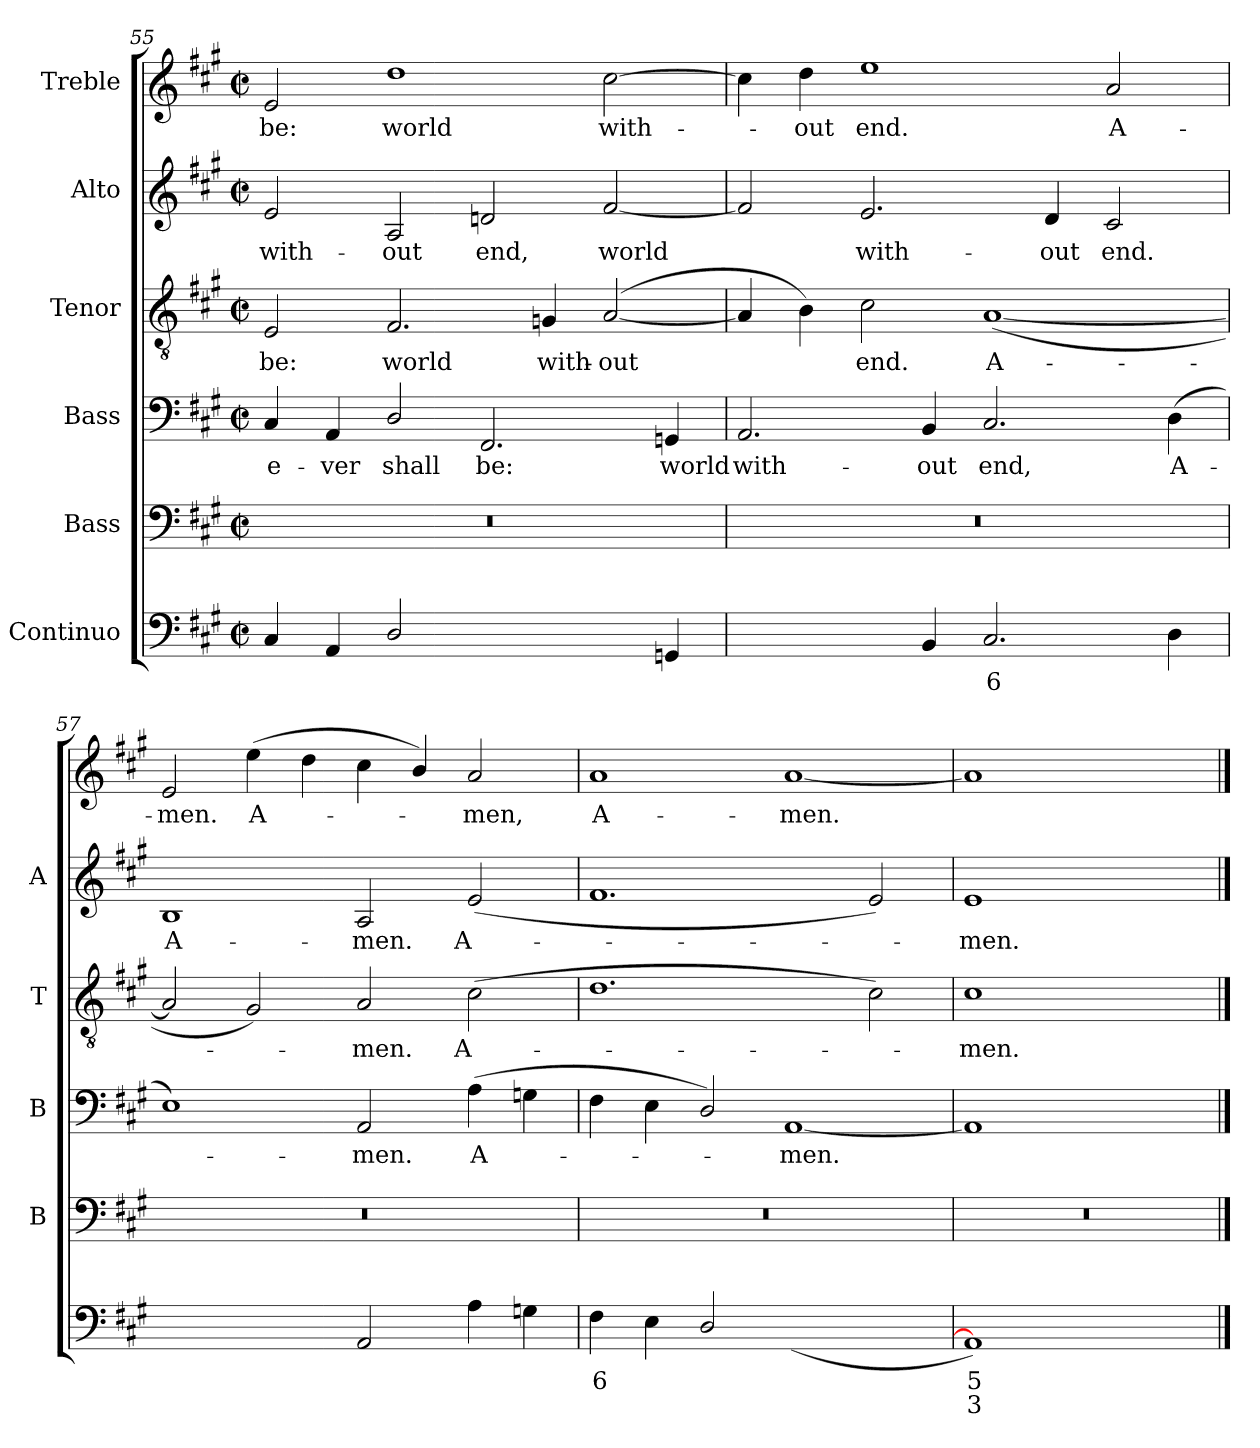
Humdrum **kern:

**kern	**text	**text	**kern	**kern	**text	**kern	**text	**kern	**text	**kern	**text
*part6	*part6	*part6	*part5	*part4	*part4	*part3	*part3	*part2	*part2	*part1	*part1
*staff6	*staff6	*staff6	*staff5	*staff4	*staff4	*staff3	*staff3	*staff2	*staff2	*staff1	*staff1
*I"Continuo	*	*	*I"Bass	*I"Bass	*	*I"Tenor	*	*I"Alto	*	*I"Treble	*
*	*	*	*I'B	*I'B	*	*I'T	*	*I'A	*	*	*
!!LO:LB:g=z
*clefF4	*	*	*clefF4	*clefF4	*	*clefGv2	*	*clefG2	*	*clefG2	*
*k[f#c#g#]	*	*	*k[f#c#g#]	*k[f#c#g#]	*	*k[f#c#g#]	*	*k[f#c#g#]	*	*k[f#c#g#]	*
*A:	*	*	*A:	*A:	*	*A:	*	*A:	*	*A:	*
*M4/2	*	*	*M4/2	*M4/2	*	*M4/2	*	*M4/2	*	*M4/2	*
*met(c|)	*	*	*met(c|)	*met(c|)	*	*met(c|)	*	*met(c|)	*	*met(c|)	*
=55	=55	=55	=55	=55	=55	=55	=55	=55	=55	=55	=55
!	!	!	!	!	!LO:LY:b	!	!LO:LY:b	!	!LO:LY:b	!	!LO:LY:b
4C#	.	.	0r	4C#	e-	2E	be:	2e	with-	2e	be:
!	!	!	!	!	!LO:LY:b	!	!	!	!	!	!
4AA	.	.	.	4AA	-ver	.	.	.	.	.	.
!	!	!	!	!	!LO:LY:b	!	!LO:LY:b	!	!LO:LY:b	!	!LO:LY:b
2D/	.	.	.	2D/	shall	2.F#	world	2A	-out	1dd	world
!	!LO:LY:b	!	!	!	!LO:LY:b	!	!	!	!LO:LY:b	!	!
[2FF#yy	6	.	.	2.FF#	be:	.	.	2dn	end,	.	.
!	!	!	!	!	!	!	!LO:LY:b	!	!	!	!
.	.	.	.	.	.	4Gn	with-	.	.	.	.
!	!LO:LY:b	!	!	!	!	!	!LO:LY:b	!	!LO:LY:b	!	!LO:LY:b
4FF#yy]	5	.	.	.	.	(<[2A	-out	[2f#	world	[2cc#	with-
!	!	!	!	!	!LO:LY:b	!	!	!	!	!	!
4GGn	.	.	.	4GGn	world	.	.	.	.	.	.
=56	=56	=56	=56	=56	=56	=56	=56	=56	=56	=56	=56
!	!LO:LY:b	!	!	!	!LO:LY:b	!	!	!	!	!	!
[2AAyy	6	.	0r	2.AA	with-	4A]	.	2f#]	.	4cc#]	.
!	!	!	!	!	!	!	!	!	!	!	!LO:LY:b
.	.	.	.	.	.	4B)	.	.	.	4dd	out
!	!LO:LY:b	!	!	!	!	!	!LO:LY:b	!	!LO:LY:b	!	!LO:LY:b
4AAyy]	5	.	.	.	.	2c#	end.	2.e	with-	1ee	end.
!	!	!	!	!	!LO:LY:b	!	!	!	!	!	!
4BB	.	.	.	4BB	-out	.	.	.	.	.	.
!	!LO:LY:b	!	!	!	!LO:LY:b	!	!LO:LY:b	!	!	!	!
2.C#	6	.	.	2.C#	end,	(<[1A	A-	.	.	.	.
!	!	!	!	!	!	!	!	!	!LO:LY:b	!	!
.	.	.	.	.	.	.	.	4d	-out	.	.
!	!	!	!	!	!	!	!	!	!LO:LY:b	!	!LO:LY:b
.	.	.	.	.	.	.	.	2c#	end.	2a	A-
!	!	!	!	!	!LO:LY:b	!	!	!	!	!	!
4D	.	.	.	(>4D	A-	.	.	.	.	.	.
=57	=57	=57	=57	=57	=57	=57	=57	=57	=57	=57	=57
!	!LO:LY:b	!	!	!	!	!	!	!	!LO:LY:b	!	!LO:LY:b
[2Eyy	4	.	0r	1E)	.	2A]	.	1B	A-	2e	-men.
!	!LO:LY:b	!	!	!	!	!	!	!	!	!	!LO:LY:b
2Eyy]	3	.	.	.	.	2G#)	.	.	.	(>4ee	A-
.	.	.	.	.	.	.	.	.	.	4dd	.
!	!	!	!	!	!LO:LY:b	!	!LO:LY:b	!	!LO:LY:b	!	!
2AA	.	.	.	2AA	men.	2A	men.	2A	-men.	4cc#	.
.	.	.	.	.	.	.	.	.	.	4b/)	.
!	!	!	!	!	!LO:LY:b	!	!LO:LY:b	!	!LO:LY:b	!	!LO:LY:b
4A	.	.	.	(>4A	A-	(>2c#	A-	(<2e	A-	2a	men,
4Gn	.	.	.	4Gn	.	.	.	.	.	.	.
=58	=58	=58	=58	=58	=58	=58	=58	=58	=58	=58	=58
!	!LO:LY:b	!	!	!	!	!	!	!	!	!	!LO:LY:b
4F#	6	.	0r	4F#	.	1.d	.	1.f#	.	1a	A-
4E	.	.	.	4E	.	.	.	.	.	.	.
2D/	.	.	.	2D/)	.	.	.	.	.	.	.
!	!LO:LY:b	!LO:LY:b	!	!	!LO:LY:b	!	!	!	!	!	!LO:LY:b
(>[2AA\yy	6	4	.	[1AA	men.	.	.	.	.	[1a	-men.
!	!LO:LY:b	!LO:LY:b	!	!	!	!	!	!	!	!	!
2AA\yy_	5	3	.	.	.	2c#)	.	2e)	.	.	.
=59	=59	=59	=59	=59	=59	=59	=59	=59	=59	=59	=59
!	!LO:LY:b	!LO:LY:b	!	!	!	!	!LO:LY:b	!	!LO:LY:b	!	!
1AA\])	5	3	0r	1AA]	.	1c#	men.	1e	men.	1a]	.
1ryy	.	.	.	1ryy	.	1ryy	.	1ryy	.	1ryy	.
==	==	==	==	==	==	==	==	==	==	==	==
*-	*-	*-	*-	*-	*-	*-	*-	*-	*-	*-	*-
